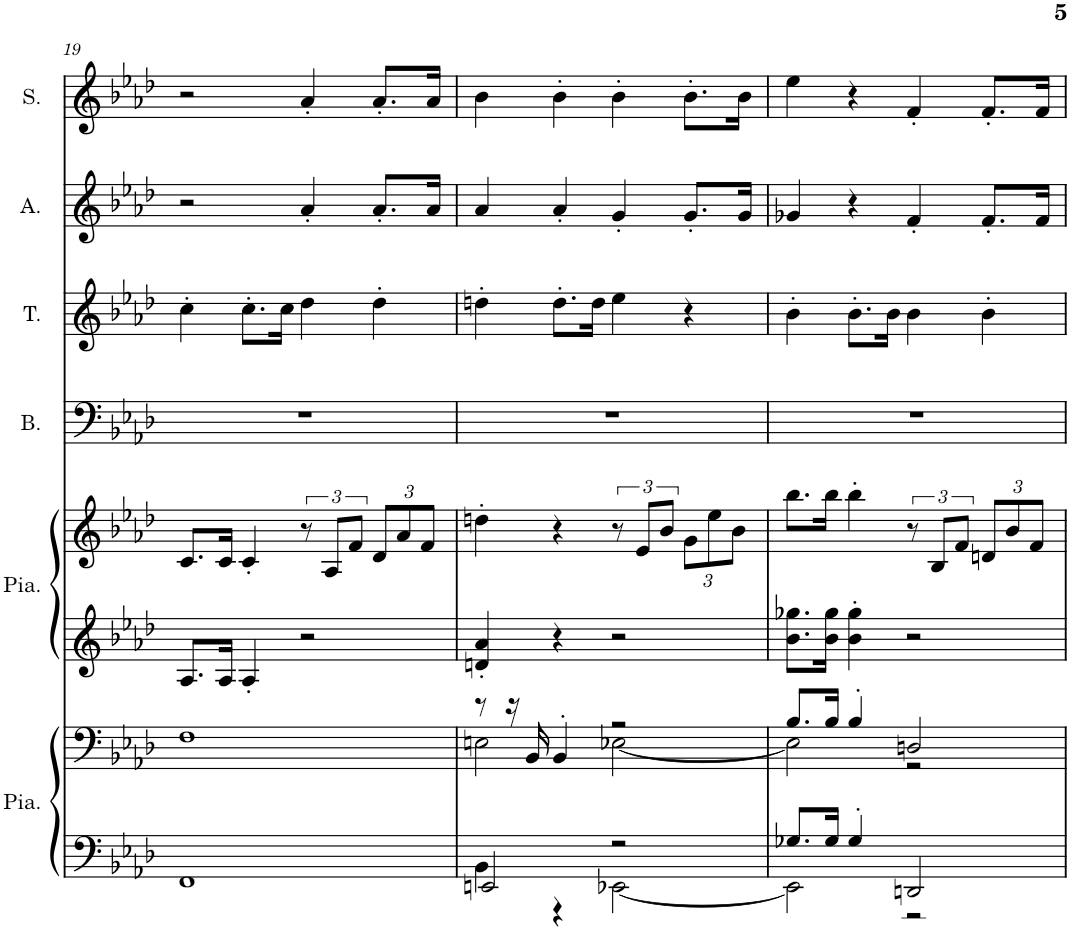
**kern	**kern	**kern	**kern	**kern	**kern	**kern	**kern
*part6	*part6	*part5	*part5	*part4	*part3	*part2	*part1
*staff8	*staff7	*staff6	*staff5	*staff4	*staff3	*staff2	*staff1
*I"Piano, main gauche	*	*I"Piano, main droite	*	*I"Basse	*I"Ténor	*I"Alto	*I"Soprano
*I'Pia.	*	*I'Pia.	*	*I'B.	*I'T.	*I'A.	*I'S.
!!LO:PB:g=z
*clefF4	*clefG2	*clefG2	*clefG2	*clefF4	*clefG2	*clefG2	*clefG2
*k[b-e-a-d-]	*k[b-e-a-d-]	*k[b-e-a-d-]	*k[b-e-a-d-]	*k[b-e-a-d-]	*k[b-e-a-d-]	*k[b-e-a-d-]	*k[b-e-a-d-]
*M4/4	*M4/4	*M4/4	*M4/4	*M4/4	*M4/4	*M4/4	*M4/4
=19	=19	=19	=19	=19	=19	=19	=19
1FF	1F	8.A-/L	8.c/L	1r	4cc'\	2r	2r
.	.	16A-/Jk	16c/Jk	.	.	.	.
.	.	4A-'/	4c'/	.	8.cc'\L	.	.
.	.	.	.	.	16cc\Jk	.	.
.	.	2r	12r	.	4dd-\	4a-'/	4a-'/
.	.	.	12A-/L	.	.	.	.
.	.	.	12f/J	.	.	.	.
*	*	*	*Xbrackettup	*	*	*	*
.	.	.	12d-/L	.	4dd-'\	8.a-'/L	8.a-'/L
.	.	.	12a-/	.	.	.	.
.	.	.	12f/J	.	.	.	.
.	.	.	.	.	.	16a-/Jk	16a-/Jk
=20	=20	=20	=20	=20	=20	=20	=20
*^	*^	*	*	*	*	*	*
2EEn/	4BB-\	8r	2En\	4dn/' 4a-/'	4ddn'\	1r	4ddn'\	4a-/	4b-\
.	.	16r	.	.	.	.	.	.	.
.	.	16BB-/	.	.	.	.	.	.	.
.	4r	4BB-'/	.	4r	4r	.	8.dd'\L	4a-'/	4b-'\
.	.	.	.	.	.	.	16dd\Jk	.	.
*	*	*	*	*	*brackettup	*	*	*	*
2r	[2EE-X\	2r	[2E-X\	2r	12r	.	4ee-\	4g'/	4b-'\
.	.	.	.	.	12e-/L	.	.	.	.
.	.	.	.	.	12b-/J	.	.	.	.
*	*	*	*	*	*Xbrackettup	*	*	*	*
.	.	.	.	.	12g\L	.	4r	8.g'/L	8.b-'\L
.	.	.	.	.	12ee-\	.	.	.	.
.	.	.	.	.	12b-\J	.	.	.	.
.	.	.	.	.	.	.	.	16g/Jk	16b-\Jk
=21	=21	=21	=21	=21	=21	=21	=21	=21	=21
8.G-X/L	2EE-\]	8.B-/L	2E-\]	8.b-\ 8.gg-X\L	8.bb-\L	1r	4b-'\	4g-X/	4ee-\
16G-/Jk	.	16B-/Jk	.	16b-\ 16gg-\Jk	16bb-\Jk	.	.	.	.
4G-'/	.	4B-'/	.	4b-\' 4gg-\'	4bb-'\	.	8.b-'\L	4r	4r
.	.	.	.	.	.	.	16b-\Jk	.	.
*	*	*	*	*	*brackettup	*	*	*	*
2DDn/	2r	2Dn/	2r	2r	12r	.	4b-\	4f'/	4f'/
.	.	.	.	.	12B-/L	.	.	.	.
.	.	.	.	.	12f/J	.	.	.	.
*	*	*	*	*	*Xbrackettup	*	*	*	*
.	.	.	.	.	12dn/L	.	4b-'\	8.f'/L	8.f'/L
.	.	.	.	.	12b-/	.	.	.	.
.	.	.	.	.	12f/J	.	.	.	.
.	.	.	.	.	.	.	.	16f/Jk	16f/Jk
*v	*v	*	*	*	*	*	*	*	*
*	*v	*v	*	*	*	*	*	*
=	=	=	=	=	=	=	=
*-	*-	*-	*-	*-	*-	*-	*-
